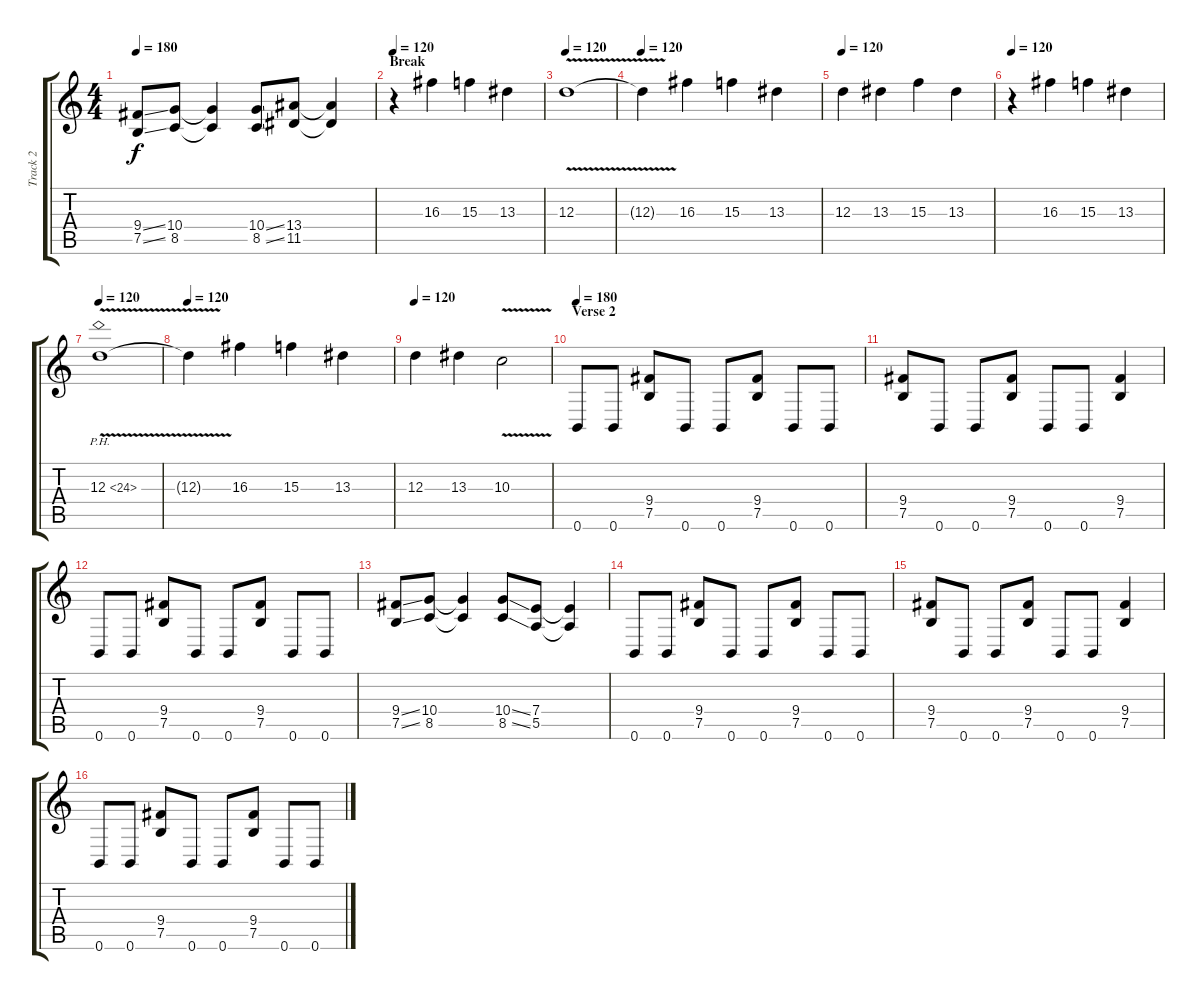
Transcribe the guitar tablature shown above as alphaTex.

\track ("Track 2" "Track 2") {instrument overdrivenguitar}
\staff {score tabs}
\tuning (B3 Gb3 D3 A2 E2 B1) {hide}
\ts (4 4)
\tempo 180
\clef g2
\ks c
(9.4{ss} 7.5{ss}).8{dy f} (10.4 8.5).8 (10.4{t} 8.5{t}).4 (10.4{ss} 8.5{ss}).8 (13.4 11.5).8 (13.4{t} 11.5{t}).4 |
\section ("" "Break")
\tempo 120
r.4 16.3.4 15.3.4 13.3.4 |
\tempo 120
12.3{v}.1 |
\tempo 120
12.3{t}.4 16.3.4 15.3.4 13.3.4 |
\tempo 120
12.3.4 13.3.4 15.3.4 13.3.4 |
\tempo 120
r.4 16.3.4 15.3.4 13.3.4 |
\tempo 120
12.3{ph 12 v}.1 |
\tempo 120
12.3{t}.4 16.3.4 15.3.4 13.3.4 |
\tempo 120
12.3.4 13.3.4 10.3{v}.2 |
\section ("" "Verse 2")
\tempo 180
0.6.8 0.6.8 (9.4 7.5).8 0.6.8 0.6.8 (9.4 7.5).8 0.6.8 0.6.8 |
(9.4 7.5).8 0.6.8 0.6.8 (9.4 7.5).8 0.6.8 0.6.8 (9.4 7.5).4 |
0.6.8 0.6.8 (9.4 7.5).8 0.6.8 0.6.8 (9.4 7.5).8 0.6.8 0.6.8 |
(9.4{ss} 7.5{ss}).8 (10.4 8.5).8 (10.4{t} 8.5{t}).4 (10.4{ss} 8.5{ss}).8 (7.4 5.5).8 (7.4{t} 5.5{t}).4 |
0.6.8 0.6.8 (9.4 7.5).8 0.6.8 0.6.8 (9.4 7.5).8 0.6.8 0.6.8 |
(9.4 7.5).8 0.6.8 0.6.8 (9.4 7.5).8 0.6.8 0.6.8 (9.4 7.5).4 |
0.6.8 0.6.8 (9.4 7.5).8 0.6.8 0.6.8 (9.4 7.5).8 0.6.8 0.6.8
